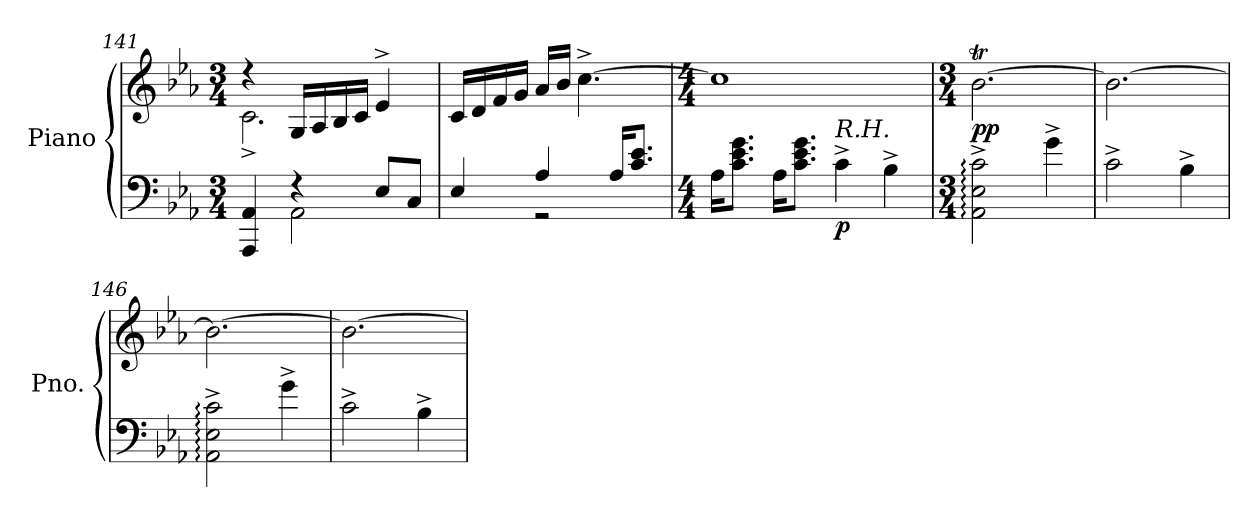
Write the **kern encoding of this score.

**kern	**kern	**dynam
*part1	*part1	*part1
*staff2	*staff1	*staff1/2
*I"Piano	*	*
*I'Pno.	*	*
*clefF4	*clefG2	*
*k[b-e-a-]	*k[b-e-a-]	*
*M3/4	*M3/4	*
*MM170	*MM170	*
=141	=141	=141
*^	*^	*
4AAA-/ 4AA-/	4ryy	4r	2.c^\	.
4r	2AA-\	16G/LL	.	.
.	.	16A-/	.	.
.	.	16B-/	.	.
.	.	16c/JJ	.	.
8E-/L	.	4e-^/	.	.
8C/J	.	.	.	.
*	*	*v	*v	*
=142	=142	=142	=142
4E-/	4ryy	16c/LL	.
.	.	16d/	.
.	.	16f/	.
.	.	16g/JJ	.
4A-/	2r	16a-/LL	.
.	.	16b-/JJ	.
.	.	[4.cc^\	.
16A-/KL	.	.	.
8.c/ 8.e-/J	.	.	.
*v	*v	*	*
!!LO:LB:g=z
=143	=143	=143
*M4/4	*M4/4	*
16A-\KL	1cc]	.
8.c\ 8.e-\ 8.g\J	.	.
16A-\KL	.	.
8.c\ 8.e-\ 8.g\J	.	.
!LO:TX:a:i:t=R.H.	!	!
!	!	!LO:DY:b=2
4c^\	.	p
4B-^\	.	.
=144	=144	=144
*M3/4	*M3/4	*
!	!	!LO:DY:b
2AA-\:^ 2E-\:^ 2c\:^	[2.b-T\	pp
4g^\	.	.
=145	=145	=145
2c^\	2.b-\_	.
4B-^\	.	.
=146	=146	=146
2AA-\:^ 2E-\:^ 2c\:^	2.b-\_	.
4g^\	.	.
=147	=147	=147
2c^\	2.b-\_	.
4B-^\	.	.
=	=	=
*-	*-	*-
